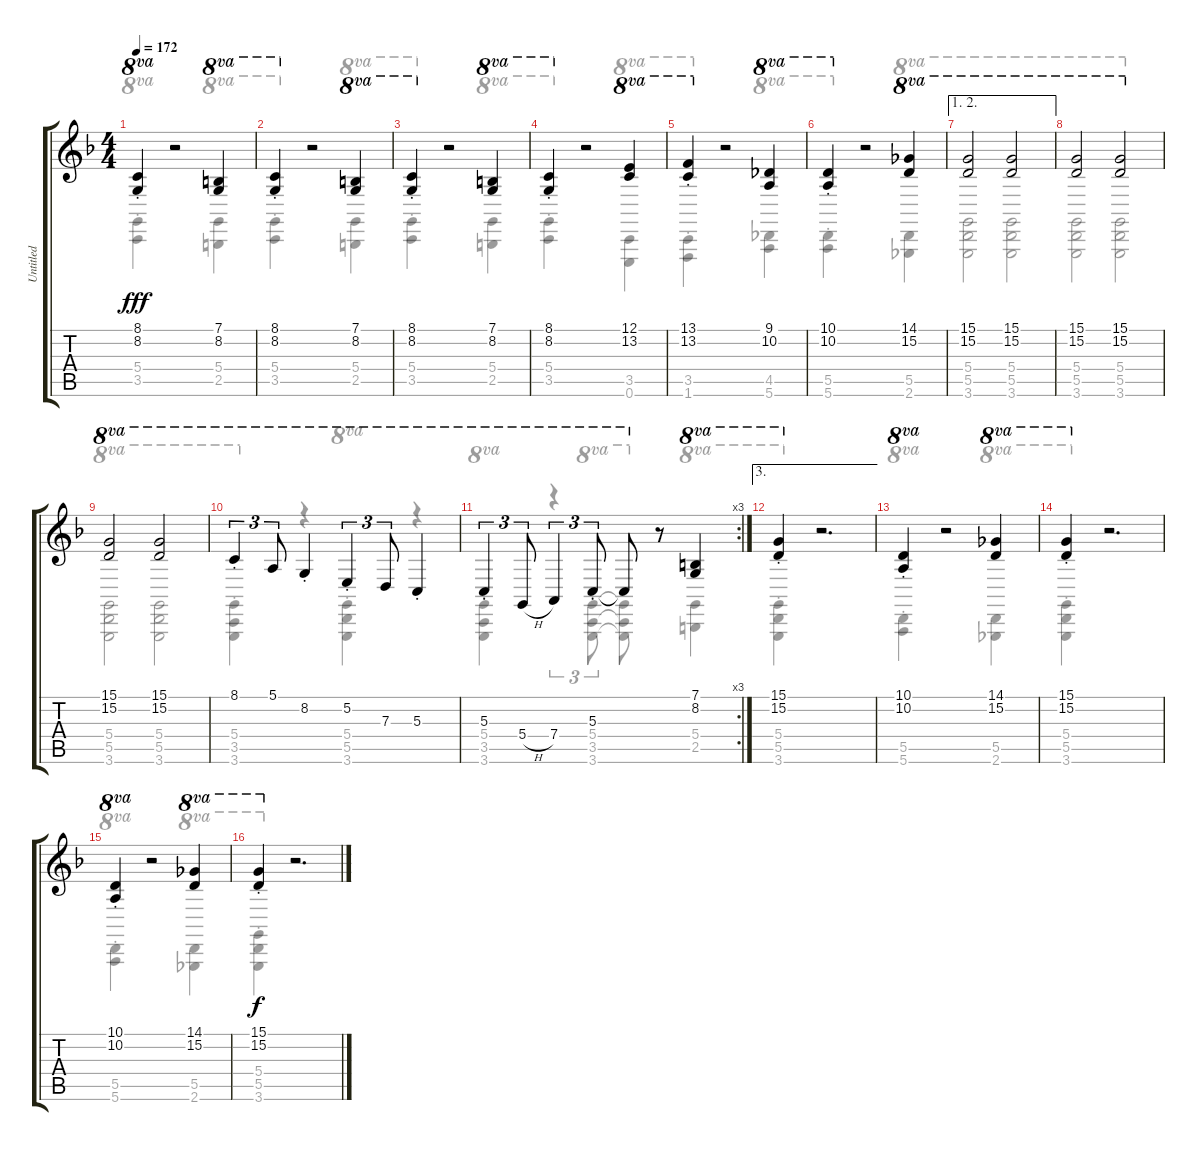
\track ("Untitled" "Untitled") {instrument acousticgrandpiano}
\staff {score tabs}
\tuning (E4 B3 G3 D3 A2 E2) {hide}
\voice
\ts (4 4)
\tempo 172
\clef g2
\ks f
(8.1{st} 8.2{st}).4{ot 8va dy fff} r.2 (7.1 8.2).4{ot 8va} |
(8.1{st} 8.2{st}).4{ot 8va} r.2 (7.1 8.2).4{ot 8va} |
(8.1{st} 8.2{st}).4{ot 8va} r.2 (7.1 8.2).4{ot 8va} |
(8.1{st} 8.2{st}).4{ot 8va} r.2 (12.1 13.2).4{ot 8va} |
(13.1{st} 13.2{st}).4{ot 8va} r.2 (9.1 10.2).4{ot 8va} |
(10.1{st} 10.2{st}).4{ot 8va} r.2 (14.1 15.2).4{ot 8va} |
\ae (1 2)
(15.1 15.2).2{ot 8va} (15.1 15.2).2{ot 8va} |
(15.1 15.2).2{ot 8va} (15.1 15.2).2{ot 8va} |
(15.1 15.2).2{ot 8va} (15.1 15.2).2{ot 8va} |
8.1{st}.4{tu (3 2) ot 8va} 5.1.8{tu (3 2) ot 8va} 8.2{st}.4{ot 8va} 5.2{st}.4{tu (3 2) ot 8va} 7.3.8{tu (3 2) ot 8va} 5.3{st}.4{ot 8va} |
\rc 3
5.3{st}.4{tu (3 2) ot 8va} 5.4{h}.8{tu (3 2) ot 8va} 7.4.4{tu (3 2) ot 8va} 5.3{st}.8{tu (3 2) ot 8va} 5.3{t}.8{ot 8va} r.8 (7.1 8.2).4{ot 8va} |
\ae 3
(15.1{st} 15.2{st}).4{ot 8va} r.2{d} |
(10.1{st} 10.2{st}).4{ot 8va} r.2 (14.1 15.2).4{ot 8va} |
(15.1{st} 15.2{st}).4{ot 8va} r.2{d} |
(10.1{st} 10.2{st}).4{ot 8va} r.2 (14.1 15.2).4{ot 8va} |
(15.1{st} 15.2{st}).4{ot 8va dy f} r.2{d}
\voice
\clef g2
\ottava regular
\simile none
\ks f
(5.4{st} 3.5{st}).4{ot 8va dy fff} r.2 (5.4 2.5).4{ot 8va} |
(5.4{st} 3.5{st}).4{ot 8va} r.2 (5.4 2.5).4{ot 8va} |
(5.4{st} 3.5{st}).4{ot 8va} r.2 (5.4 2.5).4{ot 8va} |
(5.4{st} 3.5{st}).4{ot 8va} r.2 (3.5 0.6).4{ot 8va} |
(3.5{st} 1.6{st}).4{ot 8va} r.2 (4.5 5.6).4{ot 8va} |
(5.5{st} 5.6{st}).4{ot 8va} r.2 (5.5 2.6).4{ot 8va} |
(5.4 5.5 3.6).2{ot 8va} (5.4 5.5 3.6).2{ot 8va} |
(5.4 5.5 3.6).2{ot 8va} (5.4 5.5 3.6).2{ot 8va} |
(5.4 5.5 3.6).2{ot 8va} (5.4 5.5 3.6).2{ot 8va} |
(5.4{st} 3.5{st} 3.6{st}).4{ot 8va} r.4 (5.4{st} 5.5{st} 3.6{st}).4{ot 8va} r.4 |
(5.4{st} 3.5{st} 3.6{st}).4{ot 8va} r.4{tu (3 2)} (5.4{st} 3.5{st} 3.6{st}).8{tu (3 2) ot 8va} (5.4{t} 3.5{t} 3.6{t}).8{ot 8va} r.8 (5.4 2.5).4{ot 8va} |
(5.4{st} 5.5{st} 3.6{st}).4{ot 8va} r.2{d} |
(5.5{st} 5.6{st}).4{ot 8va} r.2 (5.5 2.6).4{ot 8va} |
(5.4{st} 5.5{st} 3.6{st}).4{ot 8va} r.2{d} |
(5.5{st} 5.6{st}).4{ot 8va} r.2 (5.5 2.6).4{ot 8va} |
(5.4{st} 5.5{st} 3.6{st}).4{ot 8va dy f} r.2{d}
